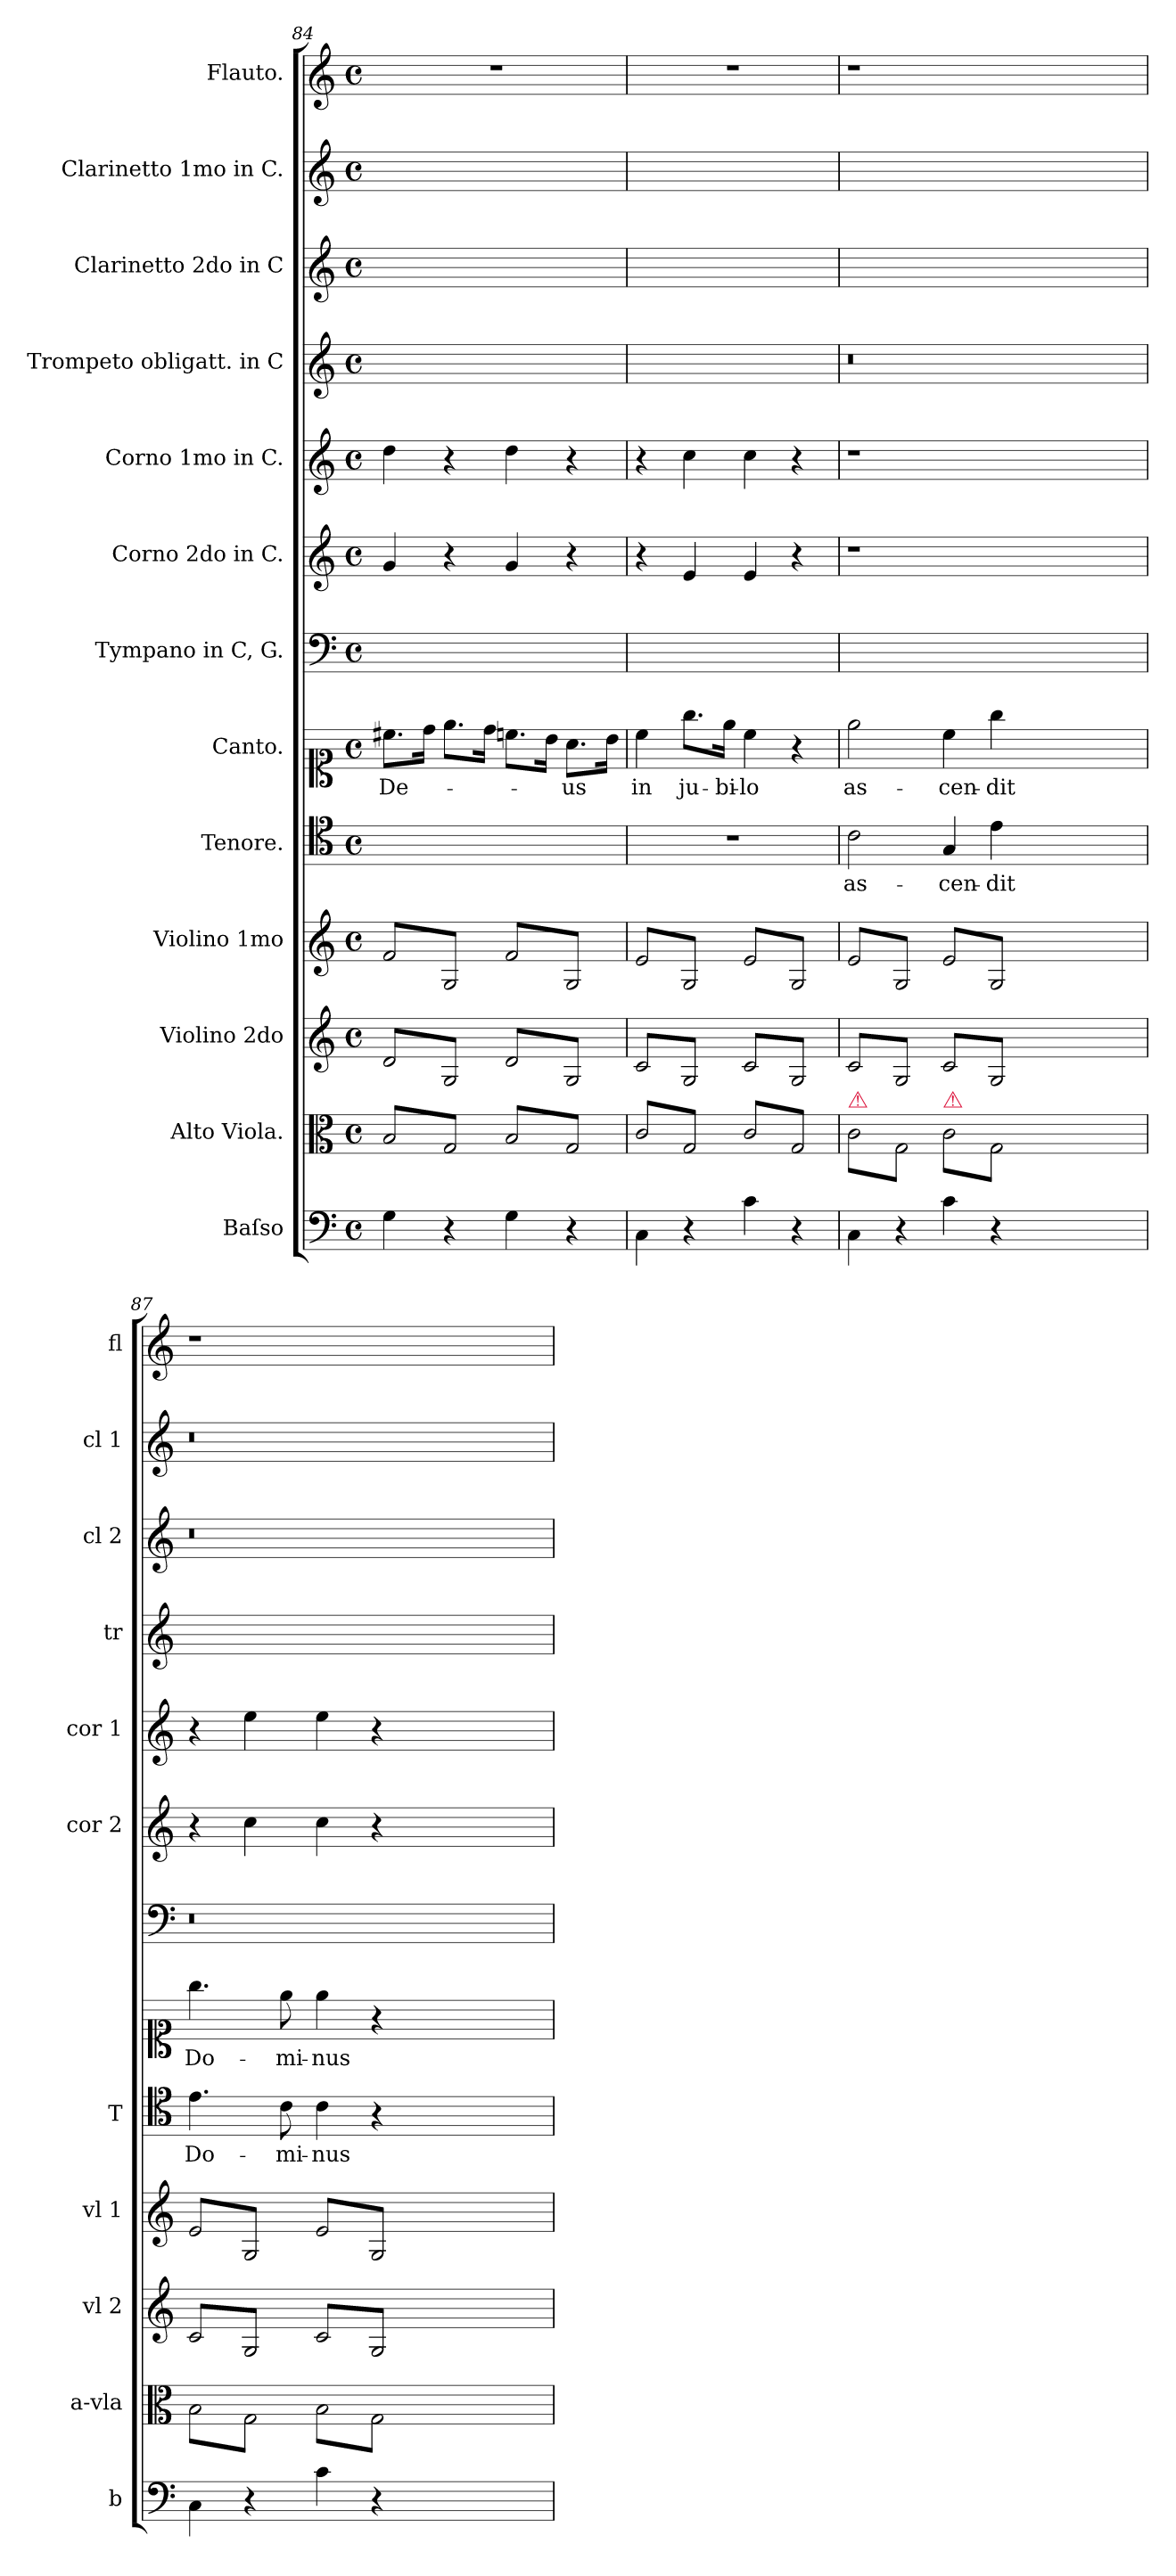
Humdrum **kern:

**kern	**kern	**kern	**kern	**kern	**text	**kern	**text	**kern	**kern	**kern	**kern	**kern	**kern	**kern
*part13	*part12	*part11	*part10	*part9	*part9	*part8	*part8	*part7	*part6	*part5	*part4	*part3	*part2	*part1
*staff13	*staff12	*staff11	*staff10	*staff9	*staff9	*staff8	*staff8	*staff7	*staff6	*staff5	*staff4	*staff3	*staff2	*staff1
*I"Baſso	*I"Alto Viola.	*I"Violino 2do	*I"Violino 1mo	*I"Tenore.	*	*I"Canto.	*	*I"Tympano in C, G.	*I"Corno 2do in C.	*I"Corno 1mo in C.	*I"Trompeto obligatt. in C	*I"Clarinetto 2do in C	*I"Clarinetto 1mo in C.	*I"Flauto.
*I'b	*I'a-vla	*I'vl 2	*I'vl 1	*I'T	*	*	*	*	*I'cor 2	*I'cor 1	*I'tr	*I'cl 2	*I'cl 1	*I'fl
*clefF4	*clefC3	*clefG2	*clefG2	*clefC4	*	*clefC1	*	*clefF4	*clefG2	*clefG2	*clefG2	*clefG2	*clefG2	*clefG2
*k[]	*k[]	*k[]	*k[]	*k[]	*	*k[]	*	*k[]	*k[]	*k[]	*k[]	*k[]	*k[]	*k[]
*M4/4	*M4/4	*M4/4	*M4/4	*M4/4	*	*M4/4	*	*M4/4	*M4/4	*M4/4	*M4/4	*M4/4	*M4/4	*M4/4
*met(c)	*met(c)	*met(c)	*met(c)	*met(c)	*	*met(c)	*	*met(c)	*met(c)	*met(c)	*met(c)	*met(c)	*met(c)	*met(c)
=84	=84	=84	=84	=84	=84	=84	=84	=84	=84	=84	=84	=84	=84	=84
*	*tremolo	*	*	*	*	*	*	*	*	*	*	*	*	*
*	*	*tremolo	*	*	*	*	*	*	*	*	*	*	*	*
*	*	*	*tremolo	*	*	*	*	*	*	*	*	*	*	*
4G\	8B/L	8d/L	8f/L	1ryy	.	8.cc#X\L	De-	1ryy	4g/	4dd\	1ryy	1ryy	1ryy	1r
.	8G/	8G/	8G/	.	.	.	.	.	.	.	.	.	.	.
.	.	.	.	.	.	16dd\Jk	.	.	.	.	.	.	.	.
4r	8B/	8d/	8f/	.	.	8.ee\L	.	.	4r	4r	.	.	.	.
.	8G/J	8G/J	8G/J	.	.	.	.	.	.	.	.	.	.	.
.	.	.	.	.	.	16dd\Jk	.	.	.	.	.	.	.	.
4G\	8B/L	8d/L	8f/L	.	.	8.ccn\L	.	.	4g/	4dd\	.	.	.	.
.	8G/	8G/	8G/	.	.	.	.	.	.	.	.	.	.	.
.	.	.	.	.	.	16b\Jk	.	.	.	.	.	.	.	.
4r	8B/	8d/	8f/	.	.	8.a\L	-us	.	4r	4r	.	.	.	.
.	8G/J	8G/J	8G/J	.	.	.	.	.	.	.	.	.	.	.
.	.	.	.	.	.	16b\Jk	.	.	.	.	.	.	.	.
=85	=85	=85	=85	=85	=85	=85	=85	=85	=85	=85	=85	=85	=85	=85
4C\	8c/L	8c/L	8e/L	1r	.	4cc\	in	1ryy	4r	4r	1ryy	1ryy	1ryy	1r
.	8G/	8G/	8G/	.	.	.	.	.	.	.	.	.	.	.
4r	8c/	8c/	8e/	.	.	8.gg\L	ju-	.	4e/	4cc\	.	.	.	.
.	8G/J	8G/J	8G/J	.	.	.	.	.	.	.	.	.	.	.
.	.	.	.	.	.	16ee\Jk	-bi-	.	.	.	.	.	.	.
4c\	8c/L	8c/L	8e/L	.	.	4cc\	-lo	.	4e/	4cc\	.	.	.	.
.	8G/	8G/	8G/	.	.	.	.	.	.	.	.	.	.	.
4r	8c/	8c/	8e/	.	.	4r	.	.	4r	4r	.	.	.	.
.	8G/J	8G/J	8G/J	.	.	.	.	.	.	.	.	.	.	.
=86	=86	=86	=86	=86	=86	=86	=86	=86	=86	=86	=86	=86	=86	=86
!	!LO:TX:a:color=crimson:t=⚠	!	!	!	!	!	!	!	!	!	!	!	!	!
4C\	8c\L	8c/L	8e/L	2c\	as-	2ee\	as-	0ryy	1r	1r	0r	0ryy	0ryy	1r
.	8G\	8G/	8G/	.	.	.	.	.	.	.	.	.	.	.
4r	8c\	8c/	8e/	.	.	.	.	.	.	.	.	.	.	.
.	8G\J	8G/J	8G/J	.	.	.	.	.	.	.	.	.	.	.
!	!LO:TX:a:color=crimson:t=⚠	!	!	!	!	!	!	!	!	!	!	!	!	!
4c\	8c\L	8c/L	8e/L	4G/	-cen-	4cc\	-cen-	.	.	.	.	.	.	.
.	8G\	8G/	8G/	.	.	.	.	.	.	.	.	.	.	.
4r	8c\	8c/	8e/	4e\	-dit	4gg\	-dit	.	.	.	.	.	.	.
.	8G\J	8G/J	8G/J	.	.	.	.	.	.	.	.	.	.	.
1ryy	1ryy	1ryy	1ryy	1ryy	.	1ryy	.	.	1ryy	1ryy	.	.	.	1ryy
.	.	.	.	.	.	.	.	.	.	.	.	.	.	.
=87	=87	=87	=87	=87	=87	=87	=87	=87	=87	=87	=87	=87	=87	=87
4C\	8B\L	8c/L	8e/L	4.e\	Do-	4.gg\	Do-	0r	4r	4r	0ryy	0r	0r	1r
.	8G\	8G/	8G/	.	.	.	.	.	.	.	.	.	.	.
4r	8B\	8c/	8e/	.	.	.	.	.	4cc\	4ee\	.	.	.	.
.	8G\J	8G/J	8G/J	8c\	-mi-	8ee\	-mi-	.	.	.	.	.	.	.
4c\	8B\L	8c/L	8e/L	4c\	-nus	4ee\	-nus	.	4cc\	4ee\	.	.	.	.
.	8G\	8G/	8G/	.	.	.	.	.	.	.	.	.	.	.
4r	8B\	8c/	8e/	4r	.	4r	.	.	4r	4r	.	.	.	.
.	8G\J	8G/J	8G/J	.	.	.	.	.	.	.	.	.	.	.
*	*	*	*Xtremolo	*	*	*	*	*	*	*	*	*	*	*
*	*	*Xtremolo	*	*	*	*	*	*	*	*	*	*	*	*
*	*Xtremolo	*	*	*	*	*	*	*	*	*	*	*	*	*
1ryy	1ryy	1ryy	1ryy	1ryy	.	1ryy	.	.	1ryy	1ryy	.	.	.	1ryy
.	.	.	.	.	.	.	.	.	.	.	.	.	.	.
=	=	=	=	=	=	=	=	=	=	=	=	=	=	=
*-	*-	*-	*-	*-	*-	*-	*-	*-	*-	*-	*-	*-	*-	*-
